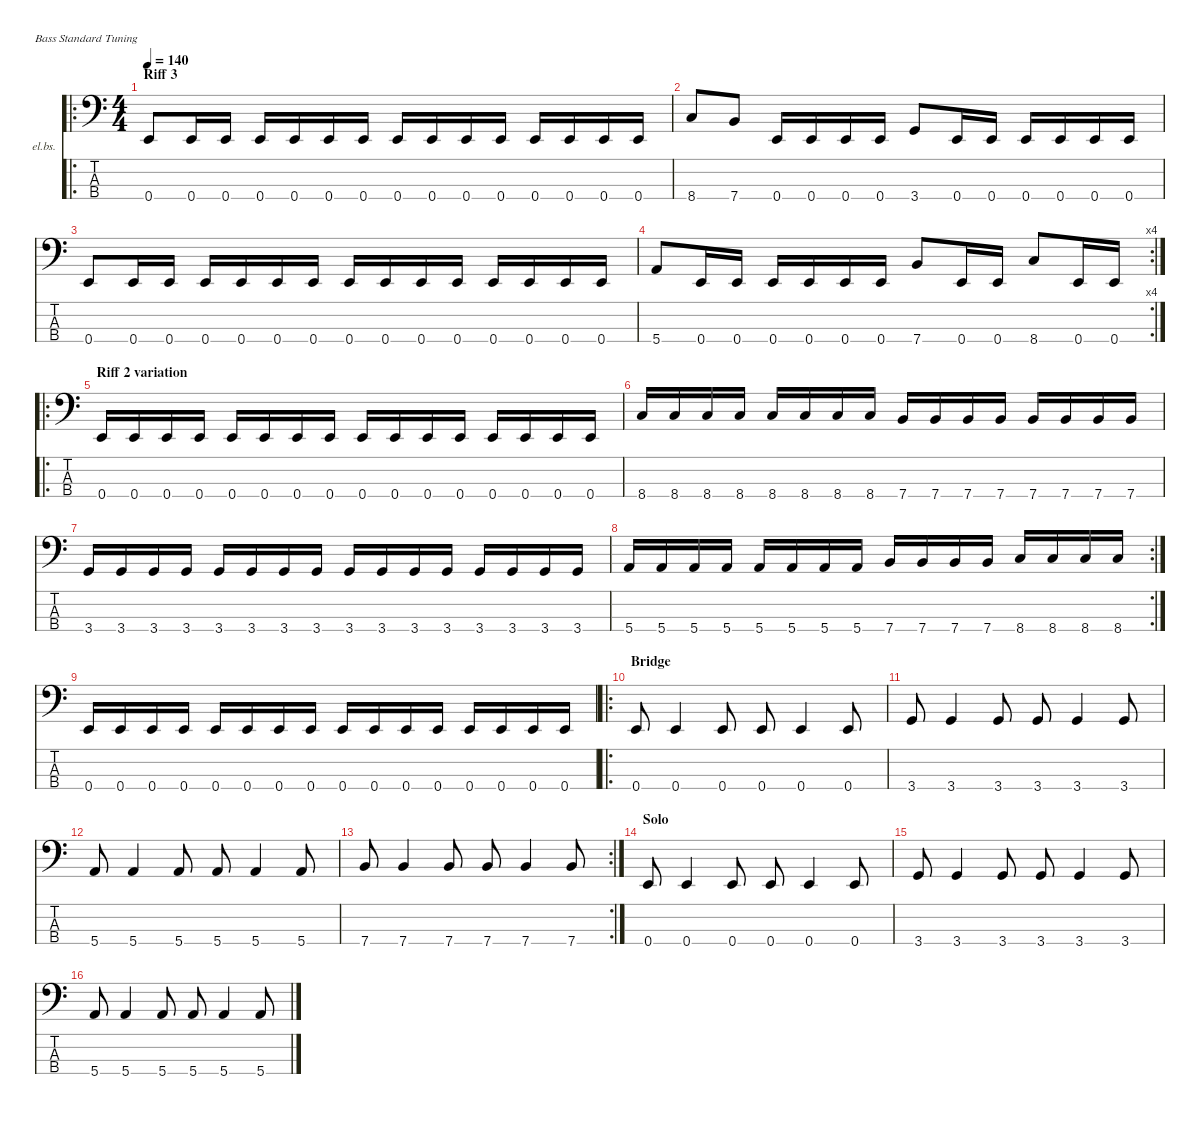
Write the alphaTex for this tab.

\defaultSystemsLayout 4
\hideDynamics
\bracketExtendMode nobrackets
\firstSystemTrackNameOrientation horizontal
\otherSystemsTrackNameOrientation horizontal
\track ("Bass" "el.bs.") {instrument electricbassfinger}
\staff {score tabs}
\tuning (G2 D2 A1 E1)
\ro
\ts (4 4)
\section ("" "Riff 3")
\tempo 140
\clef f4
\ks c
0.4.8{dy f} 0.4.16 0.4.16 0.4.16 0.4.16 0.4.16 0.4.16 0.4.16 0.4.16 0.4.16 0.4.16 0.4.16 0.4.16 0.4.16 0.4.16 |
8.4.8 7.4.8 0.4.16 0.4.16 0.4.16 0.4.16 3.4.8 0.4.16 0.4.16 0.4.16 0.4.16 0.4.16 0.4.16 |
0.4.8 0.4.16 0.4.16 0.4.16 0.4.16 0.4.16 0.4.16 0.4.16 0.4.16 0.4.16 0.4.16 0.4.16 0.4.16 0.4.16 0.4.16 |
\rc 4
5.4.8 0.4.16 0.4.16 0.4.16 0.4.16 0.4.16 0.4.16 7.4.8 0.4.16 0.4.16 8.4.8 0.4.16 0.4.16 |
\ro
\section ("" "Riff 2 variation")
0.4.16{dy mf} 0.4.16 0.4.16 0.4.16 0.4.16 0.4.16 0.4.16 0.4.16 0.4.16 0.4.16 0.4.16 0.4.16 0.4.16 0.4.16 0.4.16 0.4.16 |
8.4.16 8.4.16 8.4.16 8.4.16 8.4.16 8.4.16 8.4.16 8.4.16 7.4.16 7.4.16 7.4.16 7.4.16 7.4.16 7.4.16 7.4.16 7.4.16 |
3.4.16 3.4.16 3.4.16 3.4.16 3.4.16 3.4.16 3.4.16 3.4.16 3.4.16 3.4.16 3.4.16 3.4.16 3.4.16 3.4.16 3.4.16 3.4.16 |
\rc 2
5.4.16 5.4.16 5.4.16 5.4.16 5.4.16 5.4.16 5.4.16 5.4.16 7.4.16 7.4.16 7.4.16 7.4.16 8.4.16 8.4.16 8.4.16 8.4.16 |
0.4.16 0.4.16 0.4.16 0.4.16 0.4.16 0.4.16 0.4.16 0.4.16 0.4.16 0.4.16 0.4.16 0.4.16 0.4.16 0.4.16 0.4.16 0.4.16 |
\ro
\section ("" "Bridge")
0.4.8{dy f} 0.4.4 0.4.8 0.4.8 0.4.4 0.4.8 |
3.4.8 3.4.4 3.4.8 3.4.8 3.4.4 3.4.8 |
5.4.8 5.4.4 5.4.8 5.4.8 5.4.4 5.4.8 |
\rc 2
7.4.8 7.4.4 7.4.8 7.4.8 7.4.4 7.4.8 |
\section ("" "Solo")
0.4.8 0.4.4 0.4.8 0.4.8 0.4.4 0.4.8 |
3.4.8 3.4.4 3.4.8 3.4.8 3.4.4 3.4.8 |
5.4.8 5.4.4 5.4.8 5.4.8 5.4.4 5.4.8
